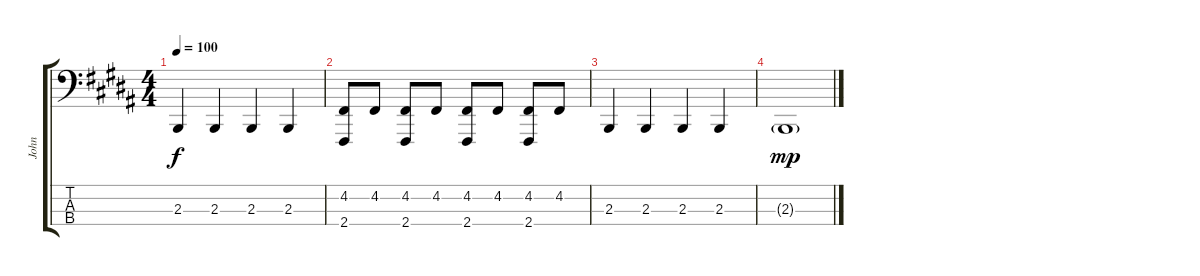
\track ("John " "John ") {instrument brightacousticpiano}
\staff {score tabs}
\tuning (G2 D2 A1 E1) {hide}
\ts (4 4)
\tempo 100
\clef f4
\ks b
2.3.4{dy f} 2.3.4 2.3.4 2.3.4 |
(4.2 2.4).8 4.2.8 (4.2 2.4).8 4.2.8 (4.2 2.4).8 4.2.8 (4.2 2.4).8 4.2.8 |
2.3.4 2.3.4 2.3.4 2.3.4 |
2.3{g}.1{dy mp}
